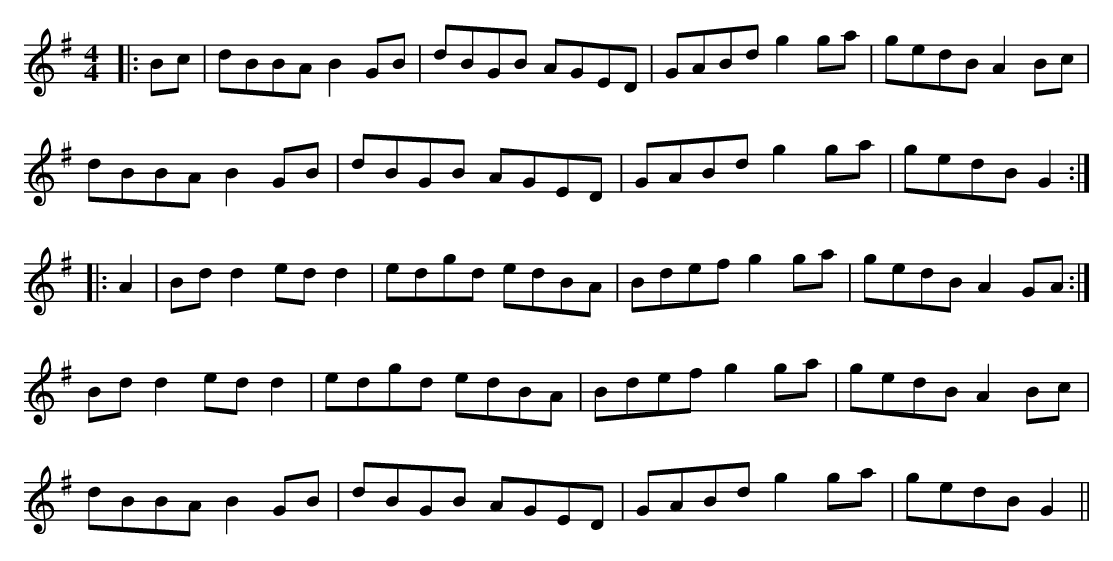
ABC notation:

X:1
M:4/4
K:G
|:Bc|dBBA B2GB|dBGB AGED|GABd g2ga|gedB A2Bc|
dBBA B2GB|dBGB AGED|GABd g2ga|gedB G2:|
|:A2|Bdd2 edd2|edgd edBA|Bdef g2ga|gedB A2GA:|
Bdd2 edd2|edgd edBA|Bdef g2ga|gedB A2Bc|
dBBA B2GB|dBGB AGED|GABd g2ga|gedB G2||
